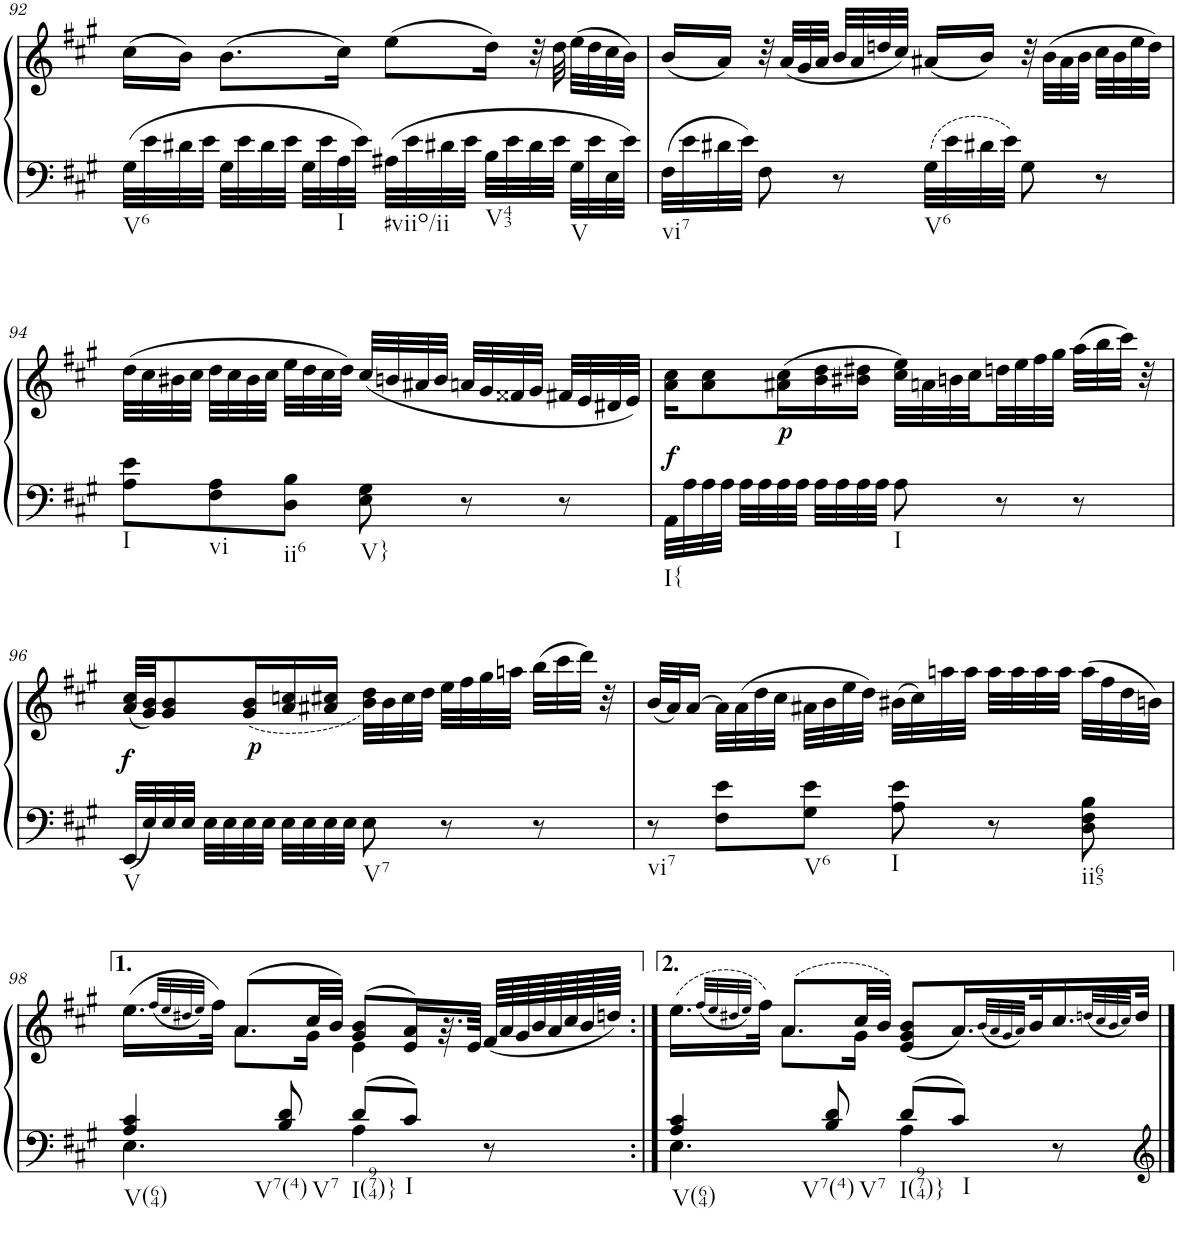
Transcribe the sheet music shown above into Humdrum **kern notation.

**kern	**kern	**dynam
*part1	*part1	*part1
*staff2	*staff1	*staff1/2
*I"Piano	*	*
*I'Pno.	*	*
!!LO:PB:g=z
*clefF4	*clefG2	*
*k[f#c#g#]	*k[f#c#g#]	*
*M6/8	*M6/8	*
=92	=92	=92
!LO:TX:b:t=V6	!	!
32G#\LLL	(16cc#\LL	.
32e\	.	.
32d#X\	16b\JJ)	.
32e\JJJ	.	.
32G#\LLL	(8.b\L	.
32e\	.	.
32d#\	.	.
32e\JJJ	.	.
32G#\LLL	.	.
32e\	.	.
!LO:TX:b:t=I	!	!
32A\	16cc#\Jk)	.
32e\JJJ	.	.
!LO:TX:b:t=#viio/ii	!	!
32A#X\LLL	(8ee\L	.
32e\	.	.
32d#X\	.	.
32e\JJJ	.	.
!LO:TX:b:t=V43	!	!
32B\LLL	16dd\Jk)	.
32e\	.	.
32d#\	32r	.
32e\JJJ	32dd\	.
!LO:TX:b:t=V	!	!
32G#\LLL	(32ee\LLL	.
32e\	32dd\	.
32E\	32cc#\	.
32e\JJJ	32b\JJJ)	.
=93	=93	=93
!LO:TX:b:t=vi7	!	!
32F#\LLL	(16b/LL	.
32e\	.	.
32d#X\	16a/JJ)	.
32e\JJJ	.	.
8F#\	32r	.
.	(32a/LLL	.
.	32g#/	.
.	32a/JJJ	.
8r	32b/LLL	.
.	32a/	.
.	32ddn/	.
.	32cc#/JJJ)	.
!LO:TX:b:t=V6	!	!
32G#\LLL	(16a#X/LL	.
32e\	.	.
32d#X\	16b/JJ)	.
32e\JJJ	.	.
8G#\	32r	.
.	(32b\LLL	.
.	32a#\	.
.	32b\JJJ	.
8r	32cc#\LLL	.
.	32b\	.
.	32ee\	.
.	32dd\JJJ)	.
!!LO:LB:g=z
=94	=94	=94
!LO:TX:b:t=I	!	!
8A\ 8e\L	(32dd\LLL	.
.	32cc#\	.
.	32b#X\	.
.	32cc#\JJJ	.
!LO:TX:b:t=vi	!	!
8F#\ 8A\	32dd\LLL	.
.	32cc#\	.
.	32b#\	.
.	32cc#\JJJ	.
!LO:TX:b:t=ii6	!	!
8D\ 8B\J	32ee\LLL	.
.	32dd\	.
.	32cc#\	.
.	32dd\JJJ)	.
!LO:TX:b:t=V}	!	!
8E\ 8G#\	(32cc#/LLL	.
.	32bn/	.
.	32a#X/	.
.	32b/JJJ	.
8r	32an/LLL	.
.	32g#/	.
.	32f##X/	.
.	32g#/JJJ	.
8r	32f#X/LLL	.
.	32e/	.
.	32d#X/	.
.	32e/JJJ)	.
=95	=95	=95
!LO:TX:b:t=I{	!	!
!	!	!LO:DY:b
32AA\LLL	16a\ 16cc#\KL	f
32A\	.	.
32A\	8a\ 8cc#\	.
32A\JJJ	.	.
32A\LLL	.	.
32A\	.	.
!	!	!LO:DY:a=2
32A\	(16a#X\ 16cc#\L	p
32A\JJJ	.	.
32A\LLL	16b\ 16dd\	.
32A\	.	.
32A\	16b#X\ 16dd#X\JJ	.
32A\JJJ	.	.
!LO:TX:b:t=I	!	!
8A\	32cc#\ 32ee\LLL)	.
.	32an\	.
.	32bn\	.
.	32cc#\	.
8r	32ddn\	.
.	32ee\	.
.	32ff#\	.
.	32gg#\JJJ	.
8r	(32aa\LLL	.
.	32bb\	.
.	32ccc#\JJJ)	.
.	32r	.
!!LO:LB:g=z
=96	=96	=96
!LO:TX:b:t=V	!	!
!	!	!LO:DY:b
32EE/LLL	(32a/ 32cc#/LLL	f
32E/	32g#/ 32b/JJ)	.
32E/	8g#/ 8b/	.
32E/JJJ	.	.
32E\LLL	.	.
32E\	.	.
!	!	!LO:DY:b
32E\	(<16g#/ 16b/L	p
32E\JJJ	.	.
32E\LLL	16a/ 16ccn/	.
32E\	.	.
32E\	16a#X/ 16cc#X/JJ	.
32E\JJJ	.	.
!LO:TX:b:t=V7	!	!
8E\	32b\ 32dd\LLL)	.
.	32b\	.
.	32cc#\	.
.	32dd\JJJ	.
8r	32ee\LLL	.
.	32ff#\	.
.	32gg#\	.
.	32aan\JJJ	.
8r	(32bb\LLL	.
.	32ccc#\	.
.	32ddd\JJJ)	.
.	32r	.
=97	=97	=97
!LO:TX:b:t=vi7	!	!
8r	(32b/LLL	.
.	32a/J)	.
.	[16a/JJ	.
8F#\ 8e\L	32a\LLL]	.
.	(32a\	.
.	32dd\	.
.	32cc#\JJJ	.
!LO:TX:b:t=V6	!	!
8G#\ 8e\J	32a#X\LLL	.
.	32b\	.
.	32ee\	.
.	32dd\JJJ)	.
!LO:TX:b:t=I	!	!
8A\ 8e\	(32b#X\LLL	.
.	32cc#\)	.
.	32aan\	.
.	32aa\JJJ	.
8r	32aa\LLL	.
.	32aa\	.
.	32aa\	.
.	32aa\JJJ	.
!LO:TX:b:t=ii65	!	!
8D\ 8F#\ 8B\	(32aa\LLL	.
.	32ff#\	.
.	32dd\	.
.	32bn\JJJ)	.
!!LO:LB:g=z
=98	=98	=98
*^	*^	*
!LO:TX:b:t=V(64)	!	!	!	!
4A/ 4c#/	4.E\	(>16.ee\LL	8ryy	.
.	.	(32qff#/LLL	.	.
.	.	32qee/	.	.
.	.	32qdd#X/	.	.
.	.	32qee/JJJ)	.	.
.	.	32ff#\JJk)	.	.
.	.	(8.a/L	8.a\L	.
!LO:TX:b:t=V7(4)	!	!	!	!
!LO:TX:b:t=V7	!	!	!	!
8B/ 8d/	.	.	.	.
.	.	32cc#/LL	16g#\Jk	.
.	.	32b/JJJ)	.	.
!LO:TX:b:t=I(974)}	!	!	!	!
8d/L	4A\	(8g#/ 8b/L	4e\	.
!LO:TX:b:t=I	!	!	!	!
8c#/J	.	16e/ 16a/L)	.	.
.	.	32.r	.	.
.	.	64e/JJJk	.	.
8r	8ryy	(<64f#/LLLL	8ryy	.
.	.	64a/	.	.
.	.	64g#/	.	.
.	.	64b/	.	.
.	.	64a/	.	.
.	.	64cc#/	.	.
.	.	64b/	.	.
.	.	64ddn/JJJJ)	.	.
=98X1:|!	=98X1:|!	=98X1:|!	=98X1:|!	=98X1:|!
!LO:TX:b:t=V(64)	!	!	!	!
4A/ 4c#/	4.E\	(>16.ee\LL	8ryy	.
.	.	(32qff#/LLL	.	.
.	.	32qee/	.	.
.	.	32qdd#X/	.	.
.	.	32qee/JJJ)	.	.
.	.	32ff#\JJk)	.	.
.	.	(8.a/L	8.a\L	.
!LO:TX:b:t=V7(4)	!	!	!	!
!LO:TX:b:t=V7	!	!	!	!
8B/ 8d/	.	.	.	.
.	.	32cc#/LL	16g#\Jk	.
.	.	32b/JJJ)	.	.
!LO:TX:b:t=I(974)}	!	!	!	!
8d/L	4A\	(8e/ 8g#/ 8b/L	4.ryy	.
!LO:TX:b:t=I	!	!	!	!
8c#/J	.	16.a/L)	.	.
.	.	(32qb/LLL	.	.
.	.	32qa/	.	.
.	.	32qg#/	.	.
.	.	32qa/JJJ)	.	.
.	.	32b/K	.	.
8r	8ryy	16.cc#/	.	.
.	.	(32qddn/LLL	.	.
.	.	32qcc#/	.	.
.	.	32qb/	.	.
.	.	32qcc#/JJJ)	.	.
.	.	32dd/JJk	.	.
*v	*v	*	*	*
*	*v	*v	*
==	==	==
*-	*-	*-
